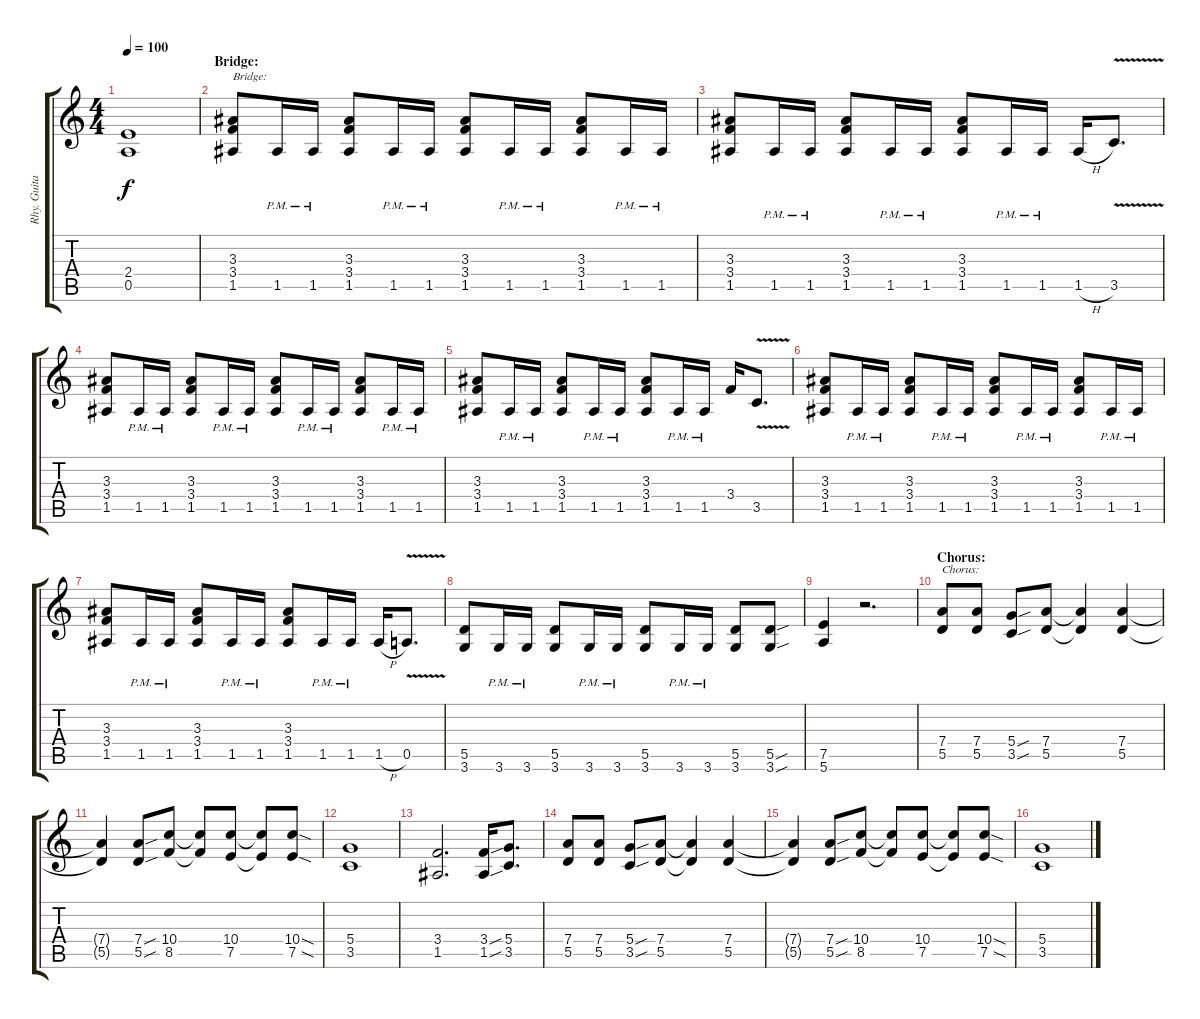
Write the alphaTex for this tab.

\track ("Rhy. Guitar 1" "Rhy. Guita") {instrument distortionguitar}
\staff {score tabs}
\tuning (E4 B3 G3 D3 A2 E2) {hide}
\ts (4 4)
\tempo 100
\clef g2
\ks c
(2.4{t} 0.5{t}).1{dy f} |
\section ("" "Bridge:")
(3.3 3.4 1.5).8{txt "Bridge:"} 1.5{pm}.16 1.5{pm}.16 (3.3 3.4 1.5).8 1.5{pm}.16 1.5{pm}.16 (3.3 3.4 1.5).8 1.5{pm}.16 1.5{pm}.16 (3.3 3.4 1.5).8 1.5{pm}.16 1.5{pm}.16 |
(3.3 3.4 1.5).8 1.5{pm}.16 1.5{pm}.16 (3.3 3.4 1.5).8 1.5{pm}.16 1.5{pm}.16 (3.3 3.4 1.5).8 1.5{pm}.16 1.5{pm}.16 1.5{h}.16 3.5{v}.8{d} |
(3.3 3.4 1.5).8 1.5{pm}.16 1.5{pm}.16 (3.3 3.4 1.5).8 1.5{pm}.16 1.5{pm}.16 (3.3 3.4 1.5).8 1.5{pm}.16 1.5{pm}.16 (3.3 3.4 1.5).8 1.5{pm}.16 1.5{pm}.16 |
(3.3 3.4 1.5).8 1.5{pm}.16 1.5{pm}.16 (3.3 3.4 1.5).8 1.5{pm}.16 1.5{pm}.16 (3.3 3.4 1.5).8 1.5{pm}.16 1.5{pm}.16 3.4.16 3.5{v}.8{d} |
(3.3 3.4 1.5).8 1.5{pm}.16 1.5{pm}.16 (3.3 3.4 1.5).8 1.5{pm}.16 1.5{pm}.16 (3.3 3.4 1.5).8 1.5{pm}.16 1.5{pm}.16 (3.3 3.4 1.5).8 1.5{pm}.16 1.5{pm}.16 |
(3.3 3.4 1.5).8 1.5{pm}.16 1.5{pm}.16 (3.3 3.4 1.5).8 1.5{pm}.16 1.5{pm}.16 (3.3 3.4 1.5).8 1.5{pm}.16 1.5{pm}.16 1.5{h}.16 0.5{v}.8{d} |
(5.5 3.6).8 3.6{pm}.16 3.6{pm}.16 (5.5 3.6).8 3.6{pm}.16 3.6{pm}.16 (5.5 3.6).8 3.6{pm}.16 3.6{pm}.16 (5.5 3.6).8 (5.5{sou} 3.6{sou}).8 |
(7.5 5.6).4 r.2{d} |
\section ("" "Chorus:")
(7.4 5.5).8{txt "Chorus:"} (7.4 5.5).8 (5.4{sou} 3.5{sou}).8 (7.4 5.5).8 (7.4{t} 5.5{t}).4 (7.4 5.5).4 |
(7.4{t} 5.5{t}).4 (7.4{sou} 5.5{sou}).8 (10.4 8.5).8 (10.4{t} 8.5{t}).8 (10.4 7.5).8 (10.4{t} 7.5{t}).8 (10.4{sod} 7.5{sod}).8 |
(5.4 3.5).1 |
(3.4 1.5).2{d} (3.4{sou} 1.5{sou}).16 (5.4 3.5).8{d} |
(7.4 5.5).8 (7.4 5.5).8 (5.4{sou} 3.5{sou}).8 (7.4 5.5).8 (7.4{t} 5.5{t}).4 (7.4 5.5).4 |
(7.4{t} 5.5{t}).4 (7.4{sou} 5.5{sou}).8 (10.4 8.5).8 (10.4{t} 8.5{t}).8 (10.4 7.5).8 (10.4{t} 7.5{t}).8 (10.4{sod} 7.5{sod}).8 |
(5.4 3.5).1
